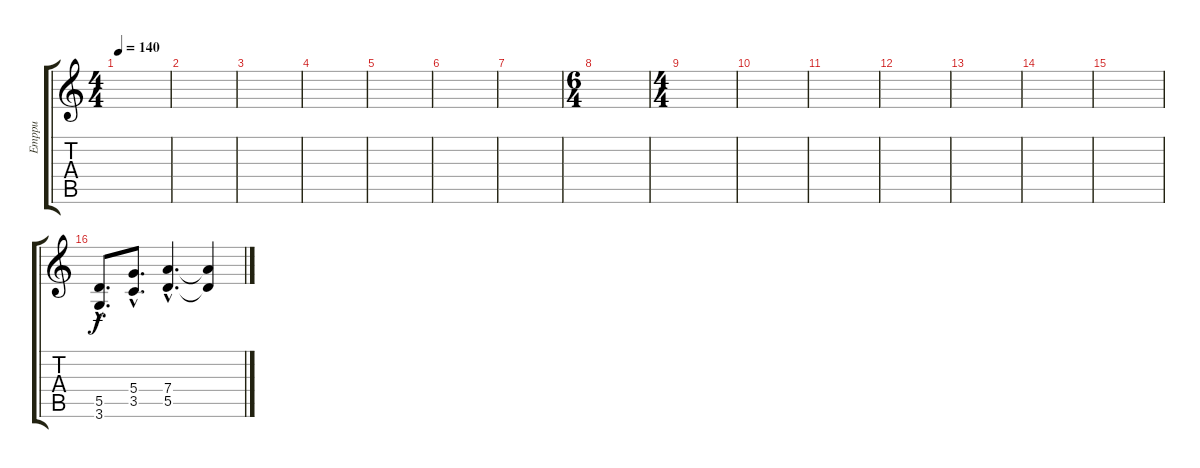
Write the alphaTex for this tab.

\track ("Emppu" "Emppu") {instrument overdrivenguitar}
\staff {score tabs}
\tuning (E4 B3 G3 D3 A2 E2) {hide}
\ts (4 4)
\tempo 140
\clef g2
\ks c
|
|
|
|
|
|
|
\ts (6 4)
|
\ts (4 4)
|
|
|
|
|
|
|
(5.5{hac} 3.6{hac}).8{d} (5.4{hac} 3.5{hac}).8{d} (7.4{hac} 5.5{hac}).4{d} (7.4{t} 5.5{t}).4
